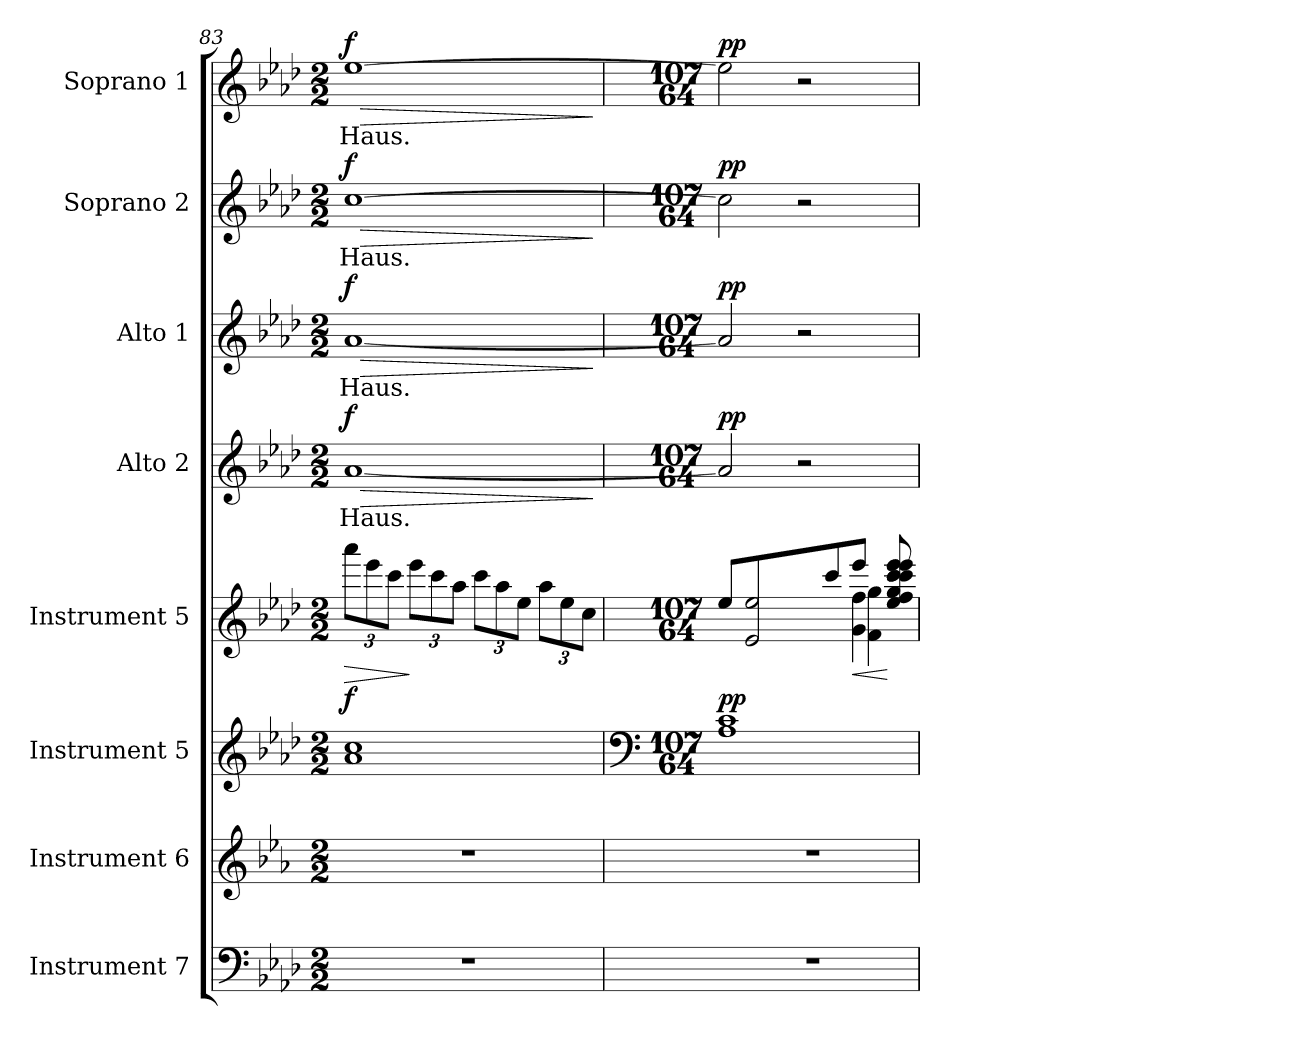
**kern	**kern	**kern	**dynam	**kern	**dynam	**kern	**text	**dynam	**kern	**text	**dynam	**kern	**text	**dynam	**kern	**text	**dynam
*part8	*part7	*part6	*part6	*part5	*part5	*part4	*part4	*part4	*part3	*part3	*part3	*part2	*part2	*part2	*part1	*part1	*part1
*staff8	*staff7	*staff6	*staff6	*staff5	*staff5	*staff4	*staff4	*staff4	*staff3	*staff3	*staff3	*staff2	*staff2	*staff2	*staff1	*staff1	*staff1
*I"Instrument 7	*I"Instrument 6	*I"Instrument 5	*	*I"Instrument 5	*	*I"Alto 2	*	*	*I"Alto 1	*	*	*I"Soprano 2	*	*	*I"Soprano 1	*	*
!!LO:PB:g=z
*clefF4	*clefG2	*clefG2	*	*clefG2	*	*clefG2	*	*	*clefG2	*	*	*clefG2	*	*	*clefG2	*	*
*k[b-e-a-d-]	*k[b-e-a-]	*k[b-e-a-d-]	*	*k[b-e-a-d-]	*	*k[b-e-a-d-]	*	*	*k[b-e-a-d-]	*	*	*k[b-e-a-d-]	*	*	*k[b-e-a-d-]	*	*
*A-:	*E-:	*A-:	*	*A-:	*	*A-:	*	*	*A-:	*	*	*A-:	*	*	*A-:	*	*
*M2/2	*M2/2	*M2/2	*	*M2/2	*	*M2/2	*	*	*M2/2	*	*	*M2/2	*	*	*M2/2	*	*
*	*	*	*	*Xbrackettup	*	*	*	*	*	*	*	*	*	*	*	*	*
=83	=83	=83	=83	=83	=83	=83	=83	=83	=83	=83	=83	=83	=83	=83	=83	=83	=83
!	!	!	!LO:DY:a	!	!LO:HP:b	!	!LO:LY:b:cj	!LO:HP:b	!	!LO:LY:b:cj	!LO:HP:b	!	!LO:LY:b:cj	!LO:HP:b	!	!LO:LY:b:cj	!LO:HP:b
!	!	!	!	!	!	!	!	!LO:DY:n=1:a	!	!	!LO:DY:n=1:a	!	!	!LO:DY:n=1:a	!	!	!LO:DY:n=1:a
1r	1r	1cc 1a-	f	12aaa-\L	>	[<1a-	Haus.	> f	[<1a-	Haus.	> f	[>1cc	Haus.	> f	[>1ee-	Haus.	> f
.	.	.	.	12eee-\	.	.	.	.	.	.	.	.	.	.	.	.	.
.	.	.	.	12ccc\J	.	.	.	.	.	.	.	.	.	.	.	.	.
.	.	.	.	12eee-\L	]	.	.	.	.	.	.	.	.	.	.	.	.
.	.	.	.	12ccc\	.	.	.	.	.	.	.	.	.	.	.	.	.
.	.	.	.	12aa-\J	.	.	.	.	.	.	.	.	.	.	.	.	.
.	.	.	.	12ccc\L	.	.	.	.	.	.	.	.	.	.	.	.	.
.	.	.	.	12aa-\	.	.	.	.	.	.	.	.	.	.	.	.	.
.	.	.	.	12ee-\J	.	.	.	.	.	.	.	.	.	.	.	.	.
.	.	.	.	12aa-\L	.	.	.	.	.	.	.	.	.	.	.	.	.
.	.	.	.	12ee-\	.	.	.	.	.	.	.	.	.	.	.	.	.
.	.	.	.	12cc\J	.	.	.	.	.	.	.	.	.	.	.	.	.
.	.	.	.	.	.	.	.	]	.	.	]	.	.	]	.	.	]
=84	=84	=84	=84	=84	=84	=84	=84	=84	=84	=84	=84	=84	=84	=84	=84	=84	=84
*	*	*clefF4	*	*	*	*	*	*	*	*	*	*	*	*	*	*	*
*	*	*M107/64	*	*M107/64	*	*M107/64	*	*	*M107/64	*	*	*M107/64	*	*	*M107/64	*	*
*	*	*	*	*^	*	*	*	*	*	*	*	*	*	*	*	*	*
*	*	*	*	*	*^	*	*	*	*	*	*	*	*	*	*	*	*	*
!	!	!	!LO:DY:a	!	!	!	!	!	!LO:LY:b:cj	!LO:DY:a	!	!LO:LY:b:cj	!LO:DY:a	!	!LO:LY:b:cj	!LO:DY:a	!	!LO:LY:b:cj	!LO:DY:a
1r	1r	1c 1A-	pp	8ee-/L	2.ryy	2.ryy	.	2a-/]	.	pp	2a-/]	.	pp	2cc\]	.	pp	2ee-\]	.	pp
.	.	.	.	2e-\ 2ee-\	.	.	.	.	.	.	.	.	.	.	.	.	.	.	.
.	.	.	.	.	.	.	.	2r	.	.	2r	.	.	2r	.	.	2r	.	.
.	.	.	.	8ccc/	.	.	.	.	.	.	.	.	.	.	.	.	.	.	.
!	!	!	!	!	!	!	!LO:HP:b	!	!	!	!	!	!	!	!	!	!	!	!
.	.	.	.	8eee-/J	4ff\ 4g\	4f\ 4gg\	<	.	.	.	.	.	.	.	.	.	.	.	.
.	.	.	.	8eee-/ 8eee-/ 8ccc/ 8ccc/ 8ccc/ 8gg/ 8ff/ 8ee-/ 8eee-/	.	.	[	.	.	.	.	.	.	.	.	.	.	.	.
*	*	*	*	*v	*v	*v	*	*	*	*	*	*	*	*	*	*	*	*	*
=	=	=	=	=	=	=	=	=	=	=	=	=	=	=	=	=	=
*-	*-	*-	*-	*-	*-	*-	*-	*-	*-	*-	*-	*-	*-	*-	*-	*-	*-
